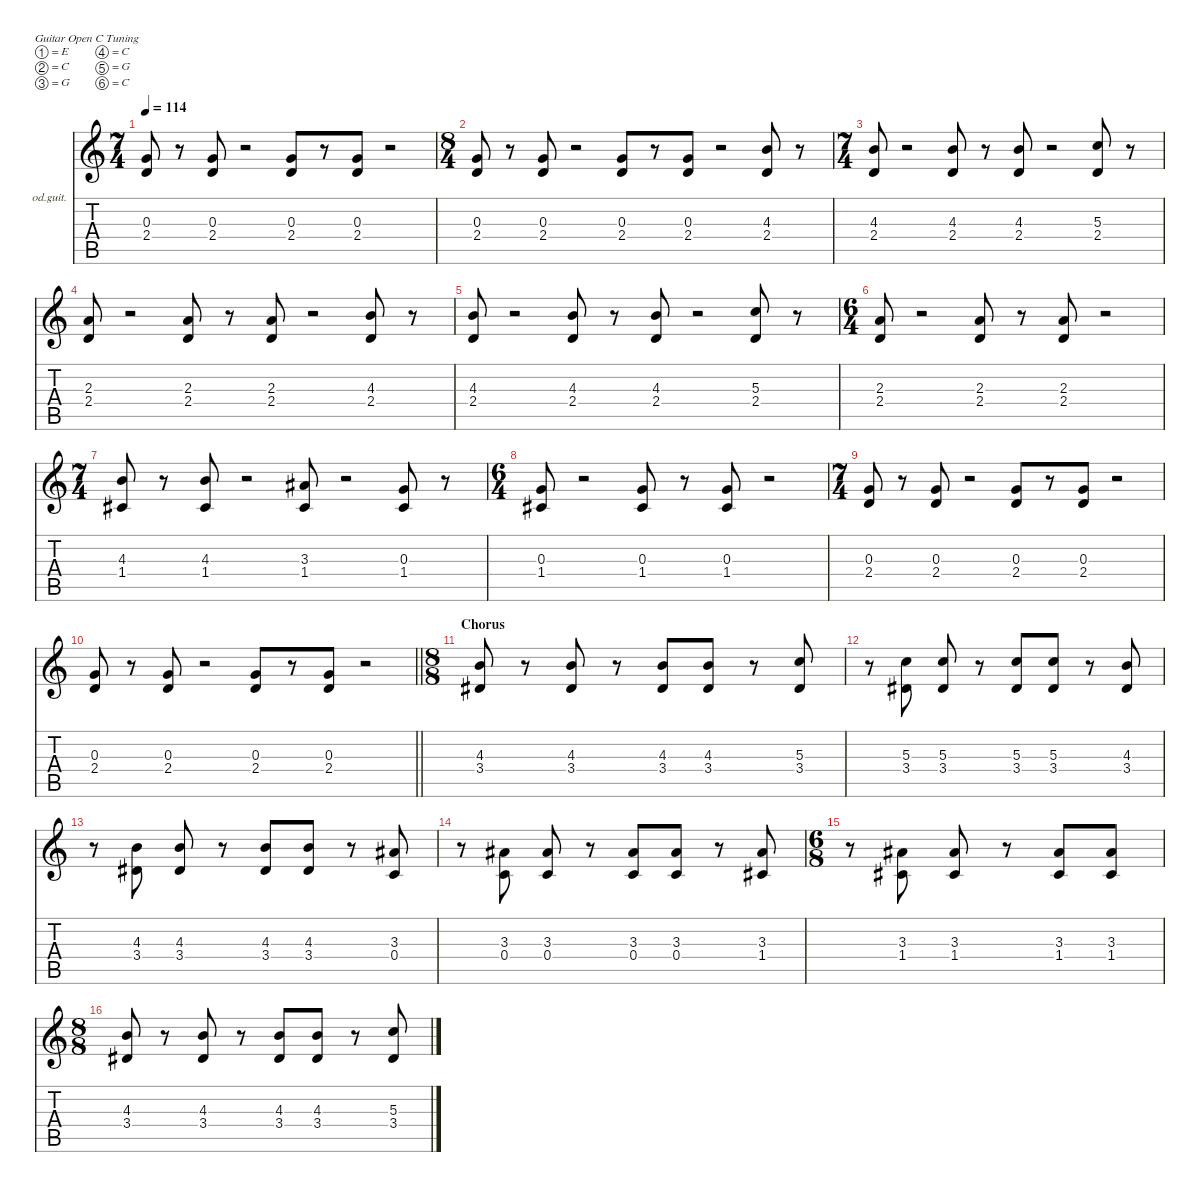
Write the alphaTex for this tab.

\defaultSystemsLayout 4
\hideDynamics
\bracketExtendMode nobrackets
\firstSystemTrackNameOrientation horizontal
\otherSystemsTrackNameOrientation horizontal
\track ("GTR Overd" "od.guit.") {instrument overdrivenguitar}
\staff {score tabs}
\tuning (E4 C4 G3 C3 G2 C2)
\ts (7 4)
\beaming (8 2 2 2 8)
\tempo 114
\clef g2
\ks c
(0.3 2.4).8{dy f beam Up} r.8{beam Up} (0.3 2.4).8{beam Up} r.2{beam Up} (0.3 2.4).8{beam Up} r.8{beam Up} (0.3 2.4).8{beam Up} r.2{beam Up} |
\ts (8 4)
\beaming (8 2 2 2 10)
(0.3 2.4).8{beam Up} r.8{beam Up} (0.3 2.4).8{beam Up} r.2{beam Up} (0.3 2.4).8{beam Up} r.8{beam Up} (0.3 2.4).8{beam Up} r.2{beam Up} (4.3 2.4).8{beam Up} r.8{beam Up} |
\ts (7 4)
\beaming (8 2 2 2 8)
(4.3 2.4).8{beam Up} r.2{beam Up} (4.3 2.4).8{beam Up} r.8{beam Up} (4.3 2.4).8{beam Up} r.2{beam Up} (5.3 2.4).8{beam Up} r.8{beam Up} |
(2.3 2.4).8{beam Up} r.2{beam Up} (2.3 2.4).8{beam Up} r.8{beam Up} (2.3 2.4).8{beam Up} r.2{beam Up} (4.3 2.4).8{beam Up} r.8{beam Up} |
(4.3 2.4).8{beam Up} r.2{beam Up} (4.3 2.4).8{beam Up} r.8{beam Up} (4.3 2.4).8{beam Up} r.2{beam Up} (5.3 2.4).8{beam Up} r.8{beam Up} |
\ts (6 4)
\beaming (8 2 2 2 6)
(2.3 2.4).8{beam Up} r.2{beam Up} (2.3 2.4).8{beam Up} r.8{beam Up} (2.3 2.4).8{beam Up} r.2{beam Up} |
\ts (7 4)
\beaming (8 2 2 2 8)
(4.3 1.4{acc #}).8{beam Up} r.8{beam Up} (4.3 1.4{acc #}).8{beam Up} r.2{beam Up} (3.3{acc #} 1.4{acc #}).8{beam Up} r.2{beam Up} (0.3 1.4{acc #}).8{beam Up} r.8{beam Up} |
\ts (6 4)
\beaming (8 2 2 2 6)
(0.3 1.4{acc #}).8{beam Up} r.2{beam Up} (0.3 1.4{acc #}).8{beam Up} r.8{beam Up} (0.3 1.4{acc #}).8{beam Up} r.2{beam Up} |
\ts (7 4)
\beaming (8 2 2 2 8)
(0.3 2.4).8{beam Up} r.8{beam Up} (0.3 2.4).8{beam Up} r.2{beam Up} (0.3 2.4).8{beam Up} r.8{beam Up} (0.3 2.4).8{beam Up} r.2{beam Up} |
\barLineRight lightlight
(0.3 2.4).8{beam Up} r.8{beam Up} (0.3 2.4).8{beam Up} r.2{beam Up} (0.3 2.4).8{beam Up} r.8{beam Up} (0.3 2.4).8{beam Up} r.2{beam Up} |
\ts (8 8)
\beaming (8 2 2 2 2)
\section ("" "Chorus")
(4.3 3.4{acc #}).8{beam Up} r.8{beam Up} (4.3 3.4{acc #}).8{beam Up} r.8{beam Up} (4.3 3.4{acc #}).8{beam Up} (4.3 3.4{acc #}).8{beam Up} r.8{beam Up} (5.3 3.4{acc #}).8{beam Up} |
r.8{beam Down} (5.3 3.4{acc #}).8{beam Up} (5.3 3.4{acc #}).8{beam Up} r.8{beam Up} (5.3 3.4{acc #}).8{beam Up} (5.3 3.4{acc #}).8{beam Up} r.8{beam Up} (4.3 3.4{acc #}).8{beam Up} |
r.8{beam Down} (4.3 3.4{acc #}).8{beam Up} (4.3 3.4{acc #}).8{beam Up} r.8{beam Up} (4.3 3.4{acc #}).8{beam Up} (4.3 3.4{acc #}).8{beam Up} r.8{beam Up} (3.3{acc #} 0.4).8{beam Up} |
r.8{beam Down} (3.3{acc #} 0.4).8{beam Up} (3.3{acc #} 0.4).8{beam Up} r.8{beam Up} (3.3{acc #} 0.4).8{beam Up} (3.3{acc #} 0.4).8{beam Up} r.8{beam Up} (3.3{acc #} 1.4{acc #}).8{beam Up} |
\ts (6 8)
\beaming (8 2 2 2 2)
r.8{beam Down} (3.3{acc #} 1.4{acc #}).8{beam Up} (3.3{acc #} 1.4{acc #}).8{beam Up} r.8{beam Up} (3.3{acc #} 1.4{acc #}).8{beam Up} (3.3{acc #} 1.4{acc #}).8{beam Up} |
\ts (8 8)
\beaming (8 2 2 2 2)
(4.3 3.4{acc #}).8{beam Up} r.8{beam Up} (4.3 3.4{acc #}).8{beam Up} r.8{beam Up} (4.3 3.4{acc #}).8{beam Up} (4.3 3.4{acc #}).8{beam Up} r.8{beam Up} (5.3 3.4{acc #}).8{beam Up}
